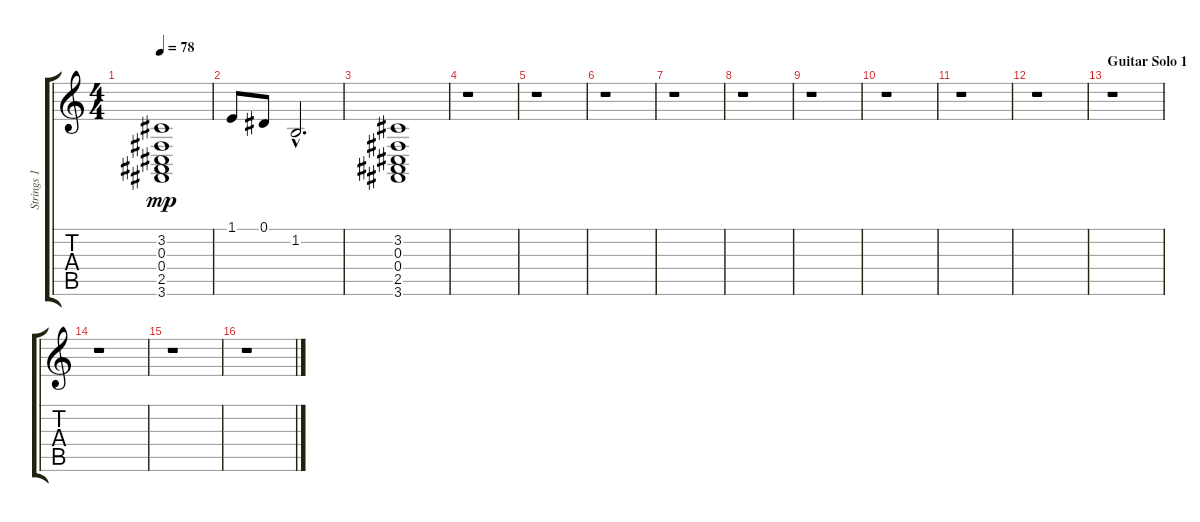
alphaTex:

\track ("Strings 1" "Strings 1") {instrument tremolostrings}
\staff {score tabs}
\tuning (Eb4 Bb3 Gb3 Db3 Ab2 Eb2) {hide}
\ts (4 4)
\tempo 78
\clef g2
\ks c
(3.2 0.3 0.4 2.5 3.6).1{dy mp} |
1.1.8 0.1.8 1.2{hac}.2{d} |
(3.2 0.3 0.4 2.5 3.6).1 |
r.1 |
r.1 |
r.1 |
r.1 |
r.1 |
r.1 |
r.1 |
r.1 |
r.1 |
\section ("" "Guitar Solo 1")
r.1 |
r.1 |
r.1 |
r.1
